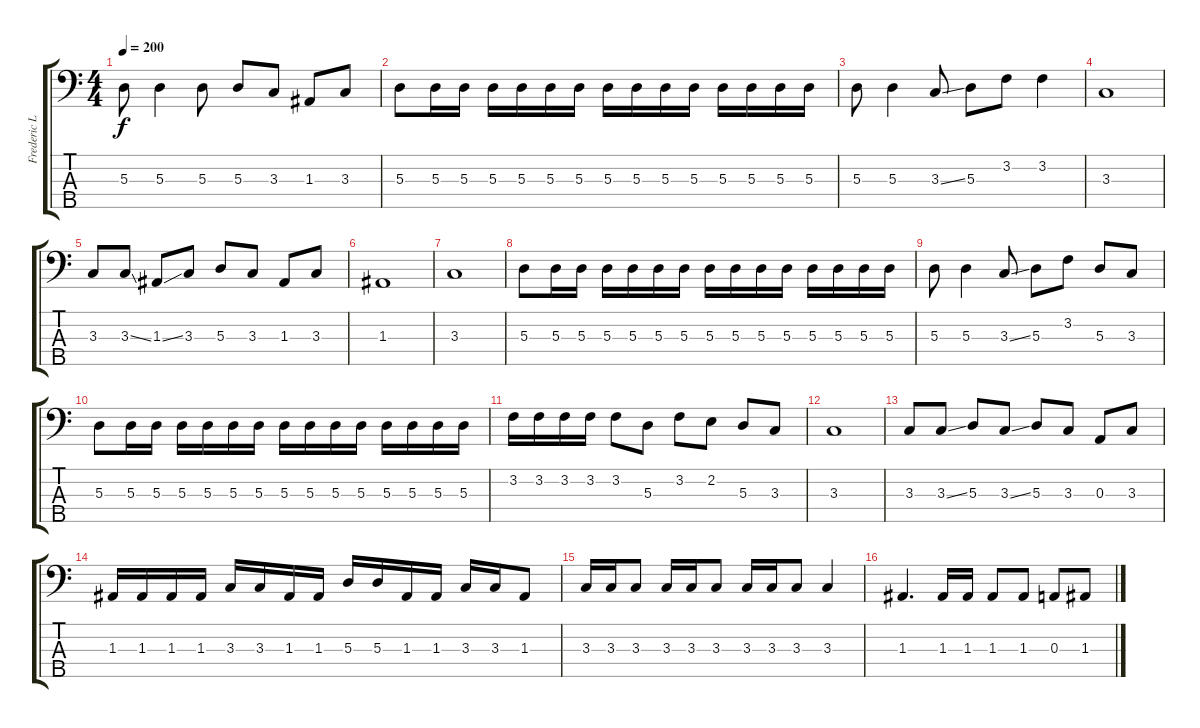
\track ("Frederic Leclercq | Bass" "Frederic L") {instrument electricbassfinger}
\staff {score tabs}
\tuning (G2 D2 A1 E1 B0) {hide}
\ts (4 4)
\tempo 200
\clef f4
\ks c
5.3.8{dy f} 5.3.4 5.3.8 5.3.8 3.3.8 1.3.8 3.3.8 |
5.3.8 5.3.16 5.3.16 5.3.16 5.3.16 5.3.16 5.3.16 5.3.16 5.3.16 5.3.16 5.3.16 5.3.16 5.3.16 5.3.16 5.3.16 |
5.3.8 5.3.4 3.3{ss}.8 5.3.8 3.2.8 3.2.4 |
3.3.1 |
3.3.8 3.3{ss}.8 1.3{ss}.8 3.3.8 5.3.8 3.3.8 1.3.8 3.3.8 |
1.3.1 |
3.3.1 |
5.3.8 5.3.16 5.3.16 5.3.16 5.3.16 5.3.16 5.3.16 5.3.16 5.3.16 5.3.16 5.3.16 5.3.16 5.3.16 5.3.16 5.3.16 |
5.3.8 5.3.4 3.3{ss}.8 5.3.8 3.2.8 5.3.8 3.3.8 |
5.3.8 5.3.16 5.3.16 5.3.16 5.3.16 5.3.16 5.3.16 5.3.16 5.3.16 5.3.16 5.3.16 5.3.16 5.3.16 5.3.16 5.3.16 |
3.2.16 3.2.16 3.2.16 3.2.16 3.2.8 5.3.8 3.2.8 2.2.8 5.3.8 3.3.8 |
3.3.1 |
3.3.8 3.3{ss}.8 5.3.8 3.3{ss}.8 5.3.8 3.3.8 0.3.8 3.3.8 |
1.3.16 1.3.16 1.3.16 1.3.16 3.3.16 3.3.16 1.3.16 1.3.16 5.3.16 5.3.16 1.3.16 1.3.16 3.3.16 3.3.16 1.3.8 |
3.3.16 3.3.16 3.3.8 3.3.16 3.3.16 3.3.8 3.3.16 3.3.16 3.3.8 3.3.4 |
1.3.4{d} 1.3.16 1.3.16 1.3.8 1.3.8 0.3.8 1.3.8
